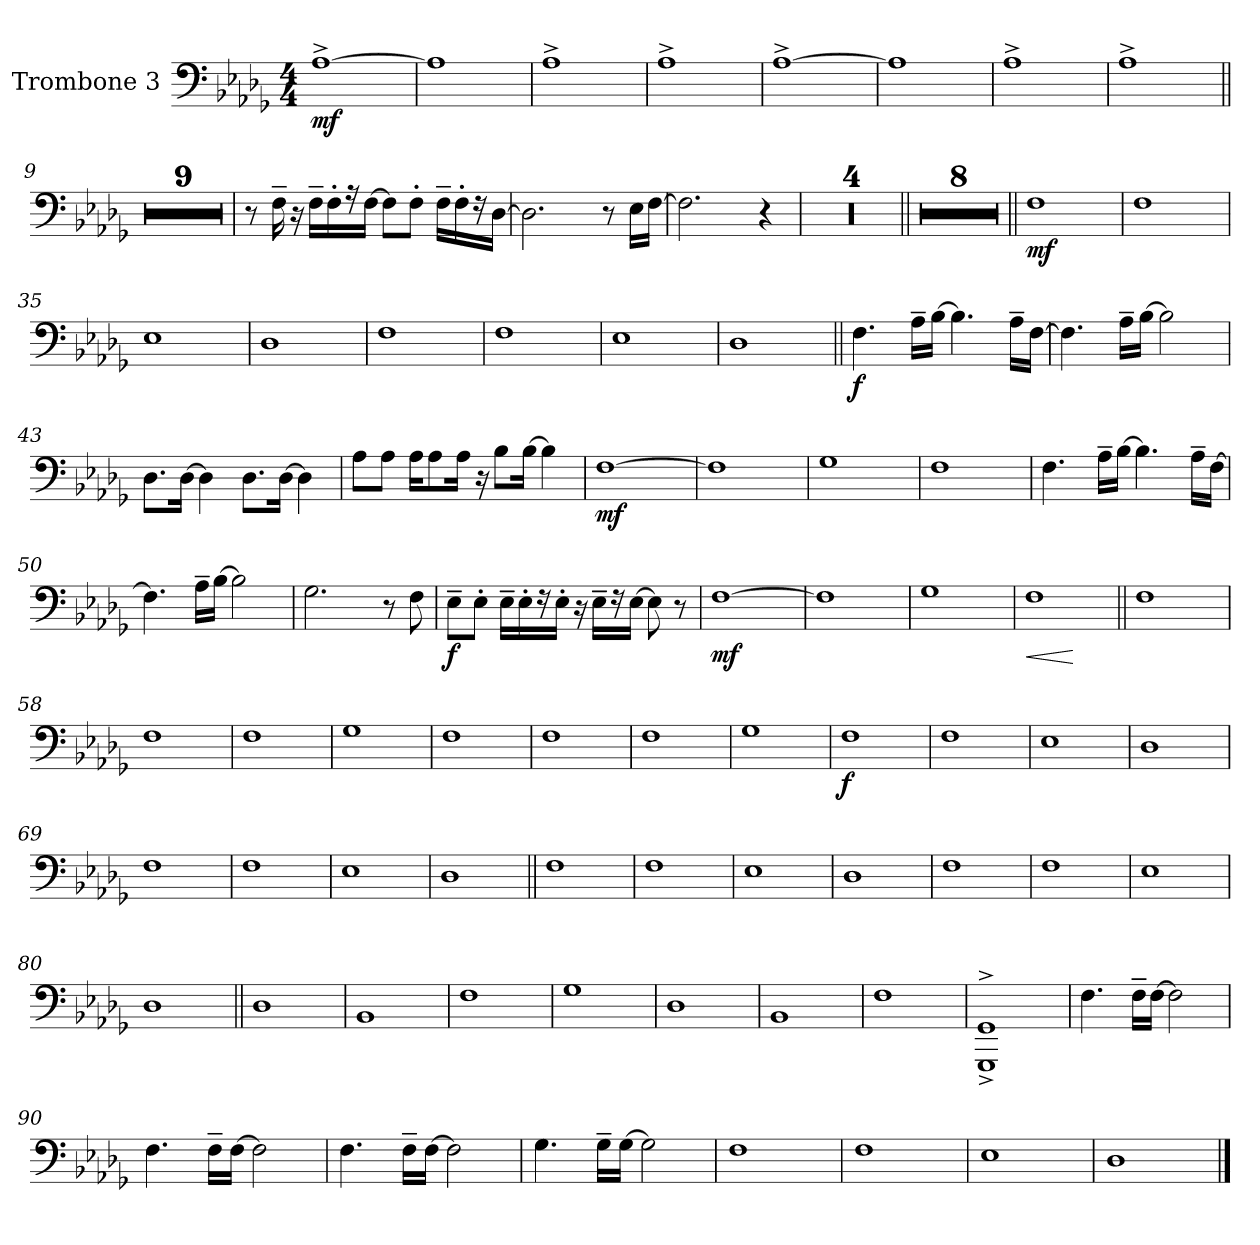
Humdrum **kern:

**kern	**dynam
*part1	*part1
*staff1	*staff1
*I"Trombone 3	*
!!LO:PB:g=z
*clefF4	*
*k[b-e-a-d-g-]	*
*b-:	*
*M4/4	*
*MM90	*
=1	=1
!	!LO:DY:b
[1A-^>\	mf
=2	=2
1A-\]	.
=3	=3
1A-^>\	.
=4	=4
1A-^>\	.
=5	=5
[1A-^>\	.
=6	=6
1A-\]	.
=7	=7
1A-^>\	.
=8	=8
1A-^>\	.
!!LO:LB:g=z
=9||	=9||
1r	.
=10	=10
1r	.
=11	=11
1r	.
=12	=12
1r	.
=13	=13
1r	.
=14	=14
1r	.
=15	=15
1r	.
=16	=16
1r	.
=17	=17
1r	.
=18	=18
8r	.
16F~>\	.
16r	.
16F~>\LL	.
16F'>\	.
16r	.
[16F\JJ	.
8F\L]	.
8F'>\J	.
16F~>\LL	.
16F'>\	.
16r	.
[16D-\JJ	.
=19	=19
2.D-\]	.
8r	.
16E-\LL	.
[16F\JJ	.
=20	=20
2.F\]	.
4r	.
!!LO:LB:g=z
=21	=21
1r	.
=22	=22
1r	.
=23	=23
1r	.
=24	=24
1r	.
=25||	=25||
1r	.
=26	=26
1r	.
=27	=27
1r	.
=28	=28
1r	.
=29	=29
1r	.
=30	=30
1r	.
=31	=31
1r	.
=32	=32
1r	.
=33||	=33||
!	!LO:DY:b
1F\	mf
=34	=34
1F\	.
=35	=35
1E-\	.
=36	=36
1D-\	.
=37	=37
1F\	.
!!LO:LB:g=z
=38	=38
1F\	.
=39	=39
1E-\	.
=40	=40
1D-\	.
=41||	=41||
!	!LO:DY:b
4.F\	f
16A-~>\LL	.
[16B-\JJ	.
4.B-\]	.
16A-~>\LL	.
[16F\JJ	.
=42	=42
4.F\]	.
16A-~>\LL	.
[16B-\JJ	.
2B-\]	.
=43	=43
8.D-\L	.
[16D-\Jk	.
4D-\]	.
8.D-\L	.
[16D-\Jk	.
4D-\]	.
!!LO:LB:g=z
=44	=44
8A-\L	.
8A-\J	.
16A-\KL	.
8A-\	.
16A-\Jk	.
16r	.
8B-\L	.
[16B-\Jk	.
4B-\]	.
=45	=45
!	!LO:DY:b
[1F\	mf
=46	=46
1F\]	.
=47	=47
1G-\	.
=48	=48
1F\	.
=49	=49
4.F\	.
16A-~>\LL	.
[16B-\JJ	.
4.B-\]	.
16A-~>\LL	.
[16F\JJ	.
!!LO:LB:g=z
=50	=50
4.F\]	.
16A-~>\LL	.
[16B-\JJ	.
2B-\]	.
=51	=51
2.G-\	.
8r	.
8F\	.
=52	=52
!	!LO:DY:b
8E-~>\L	f
8E-'>\J	.
16E-~>\LL	.
16E-'>\	.
16r	.
16E-'>\JJ	.
16r	.
16E-~>\LL	.
16r	.
[16E-\JJ	.
8E-\]	.
8r	.
=53	=53
!	!LO:DY:b
[1F\	mf
=54	=54
1F\]	.
=55	=55
1G-\	.
!!LO:LB:g=z
=56	=56
!	!LO:HP:b
1F\	<
.	[
=57||	=57||
1F\	.
=58	=58
1F\	.
=59	=59
1F\	.
=60	=60
1G-\	.
=61	=61
1F\	.
=62	=62
1F\	.
=63	=63
1F\	.
=64	=64
1G-\	.
!!LO:LB:g=z
=65	=65
!	!LO:DY:b
1F\	f
=66	=66
1F\	.
=67	=67
1E-\	.
=68	=68
1D-\	.
=69	=69
1F\	.
=70	=70
1F\	.
=71	=71
1E-\	.
=72	=72
1D-\	.
=73||	=73||
1F\	.
!!LO:LB:g=z
=74	=74
1F\	.
=75	=75
1E-\	.
=76	=76
1D-\	.
=77	=77
1F\	.
=78	=78
1F\	.
=79	=79
1E-\	.
=80	=80
1D-\	.
=81||	=81||
1D-\	.
=82	=82
1BB-/	.
!!LO:PB:g=z
=83	=83
1F\	.
=84	=84
1G-\	.
=85	=85
1D-\	.
=86	=86
1BB-/	.
=87	=87
1F\	.
=88	=88
*^	*
1GG-^>/	1GGG-^<\	.
*v	*v	*
=89	=89
4.F\	.
16F~>\LL	.
[16F\JJ	.
2F\]	.
=90	=90
4.F\	.
16F~>\LL	.
[16F\JJ	.
2F\]	.
!!LO:LB:g=z
=91	=91
4.F\	.
16F~>\LL	.
[16F\JJ	.
2F\]	.
=92	=92
4.G-\	.
16G-~>\LL	.
[16G-\JJ	.
2G-\]	.
=93	=93
1F\	.
=94	=94
1F\	.
=95	=95
1E-\	.
=96	=96
1D-\	.
==	==
*-	*-
